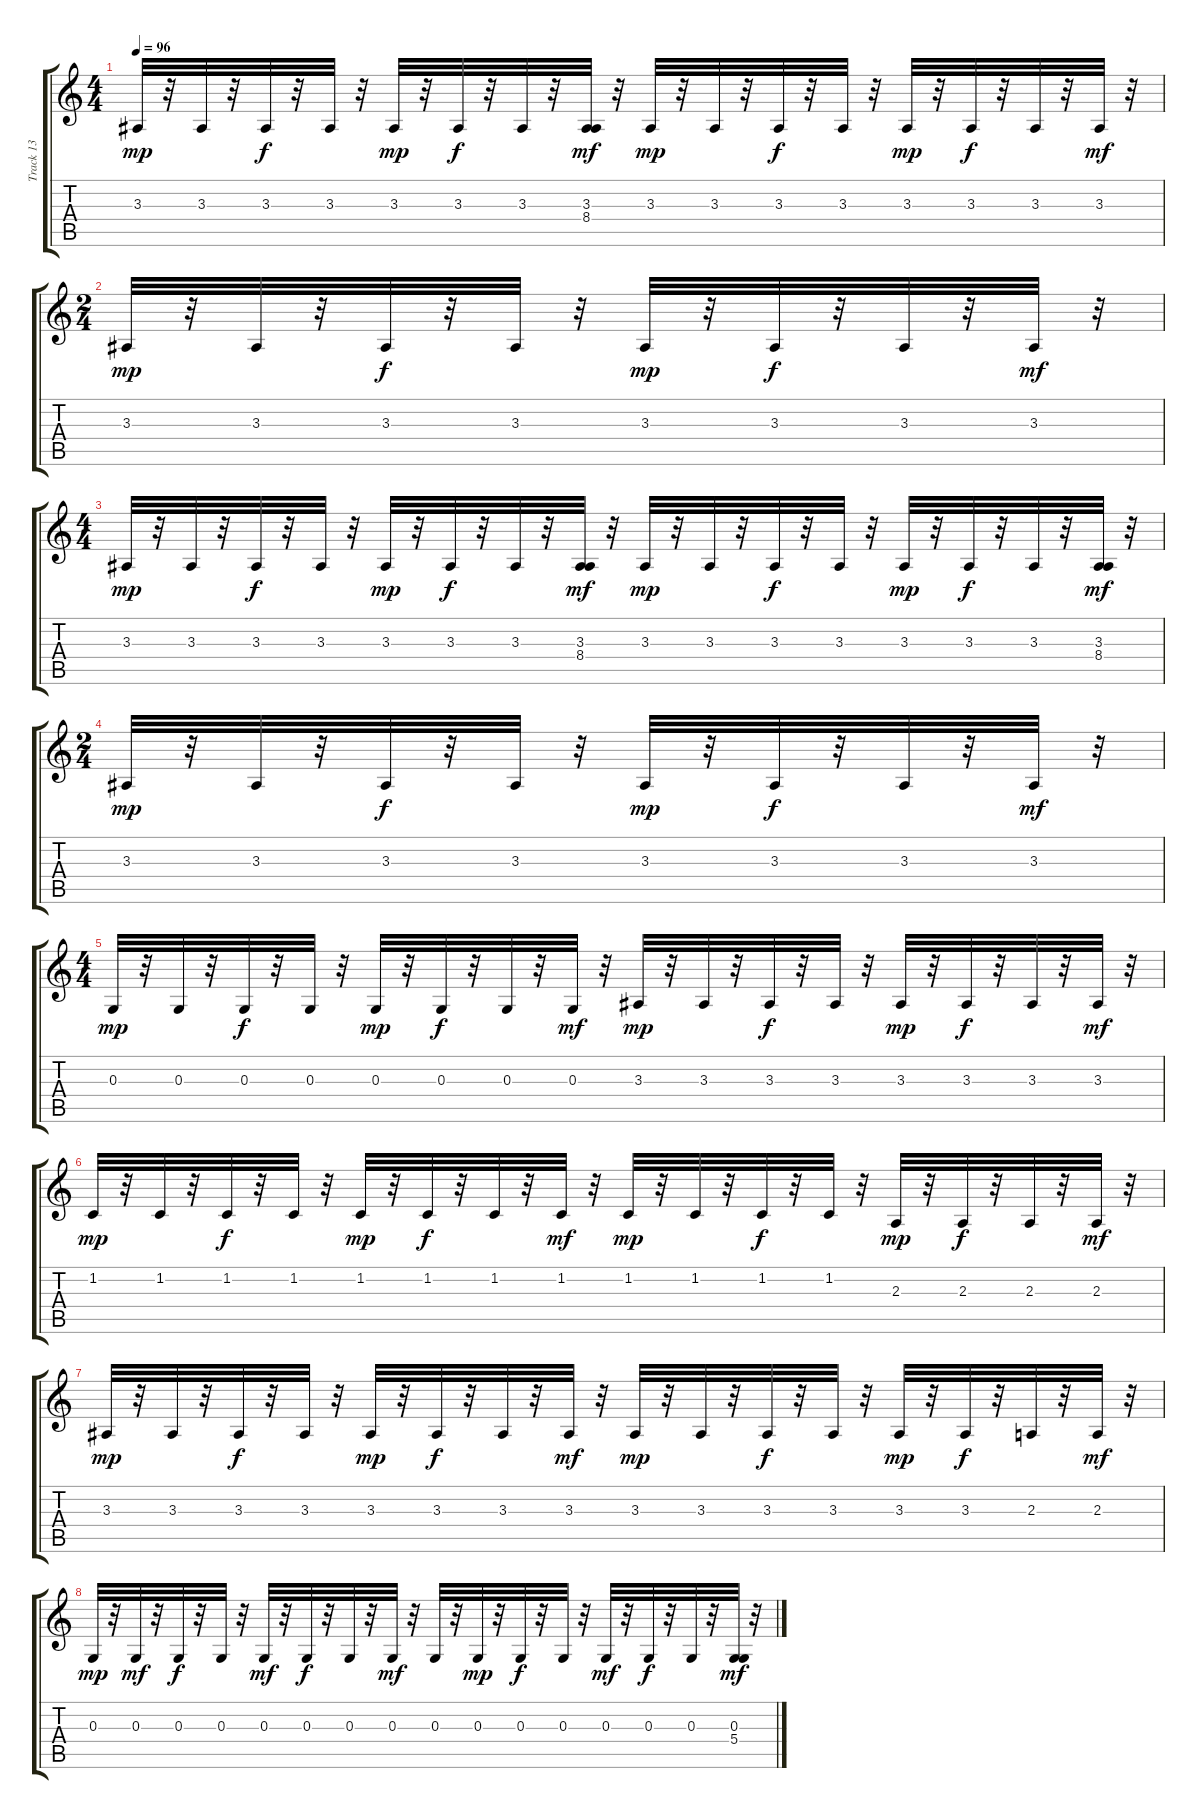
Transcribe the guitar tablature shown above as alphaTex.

\track ("Track 13" "Track 13") {instrument lead8bassandlead}
\staff {score tabs}
\tuning (E4 B3 G3 D3 A2 E2) {hide}
\ts (4 4)
\tempo 96
\clef g2
\ks c
3.3.32{dy mp} r.32 3.3.32 r.32 3.3.32{dy f} r.32 3.3.32 r.32 3.3.32{dy mp} r.32 3.3.32{dy f} r.32 3.3.32 r.32 (3.3 8.4).32{dy mf} r.32 3.3.32{dy mp} r.32 3.3.32 r.32 3.3.32{dy f} r.32 3.3.32 r.32 3.3.32{dy mp} r.32 3.3.32{dy f} r.32 3.3.32 r.32 3.3.32{dy mf} r.32 |
\ts (2 4)
3.3.32{dy mp} r.32 3.3.32 r.32 3.3.32{dy f} r.32 3.3.32 r.32 3.3.32{dy mp} r.32 3.3.32{dy f} r.32 3.3.32 r.32 3.3.32{dy mf} r.32 |
\ts (4 4)
3.3.32{dy mp} r.32 3.3.32 r.32 3.3.32{dy f} r.32 3.3.32 r.32 3.3.32{dy mp} r.32 3.3.32{dy f} r.32 3.3.32 r.32 (3.3 8.4).32{dy mf} r.32 3.3.32{dy mp} r.32 3.3.32 r.32 3.3.32{dy f} r.32 3.3.32 r.32 3.3.32{dy mp} r.32 3.3.32{dy f} r.32 3.3.32 r.32 (3.3 8.4).32{dy mf} r.32 |
\ts (2 4)
3.3.32{dy mp} r.32 3.3.32 r.32 3.3.32{dy f} r.32 3.3.32 r.32 3.3.32{dy mp} r.32 3.3.32{dy f} r.32 3.3.32 r.32 3.3.32{dy mf} r.32 |
\ts (4 4)
0.3.32{dy mp} r.32 0.3.32 r.32 0.3.32{dy f} r.32 0.3.32 r.32 0.3.32{dy mp} r.32 0.3.32{dy f} r.32 0.3.32 r.32 0.3.32{dy mf} r.32 3.3.32{dy mp} r.32 3.3.32 r.32 3.3.32{dy f} r.32 3.3.32 r.32 3.3.32{dy mp} r.32 3.3.32{dy f} r.32 3.3.32 r.32 3.3.32{dy mf} r.32 |
1.2.32{dy mp} r.32 1.2.32 r.32 1.2.32{dy f} r.32 1.2.32 r.32 1.2.32{dy mp} r.32 1.2.32{dy f} r.32 1.2.32 r.32 1.2.32{dy mf} r.32 1.2.32{dy mp} r.32 1.2.32 r.32 1.2.32{dy f} r.32 1.2.32 r.32 2.3.32{dy mp} r.32 2.3.32{dy f} r.32 2.3.32 r.32 2.3.32{dy mf} r.32 |
3.3.32{dy mp} r.32 3.3.32 r.32 3.3.32{dy f} r.32 3.3.32 r.32 3.3.32{dy mp} r.32 3.3.32{dy f} r.32 3.3.32 r.32 3.3.32{dy mf} r.32 3.3.32{dy mp} r.32 3.3.32 r.32 3.3.32{dy f} r.32 3.3.32 r.32 3.3.32{dy mp} r.32 3.3.32{dy f} r.32 2.3.32 r.32 2.3.32{dy mf} r.32 |
0.3.32{dy mp} r.32 0.3.32{dy mf} r.32 0.3.32{dy f} r.32 0.3.32 r.32 0.3.32{dy mf} r.32 0.3.32{dy f} r.32 0.3.32 r.32 0.3.32{dy mf} r.32 0.3.32 r.32 0.3.32{dy mp} r.32 0.3.32{dy f} r.32 0.3.32 r.32 0.3.32{dy mf} r.32 0.3.32{dy f} r.32 0.3.32 r.32 (0.3 5.4).32{dy mf} r.32
